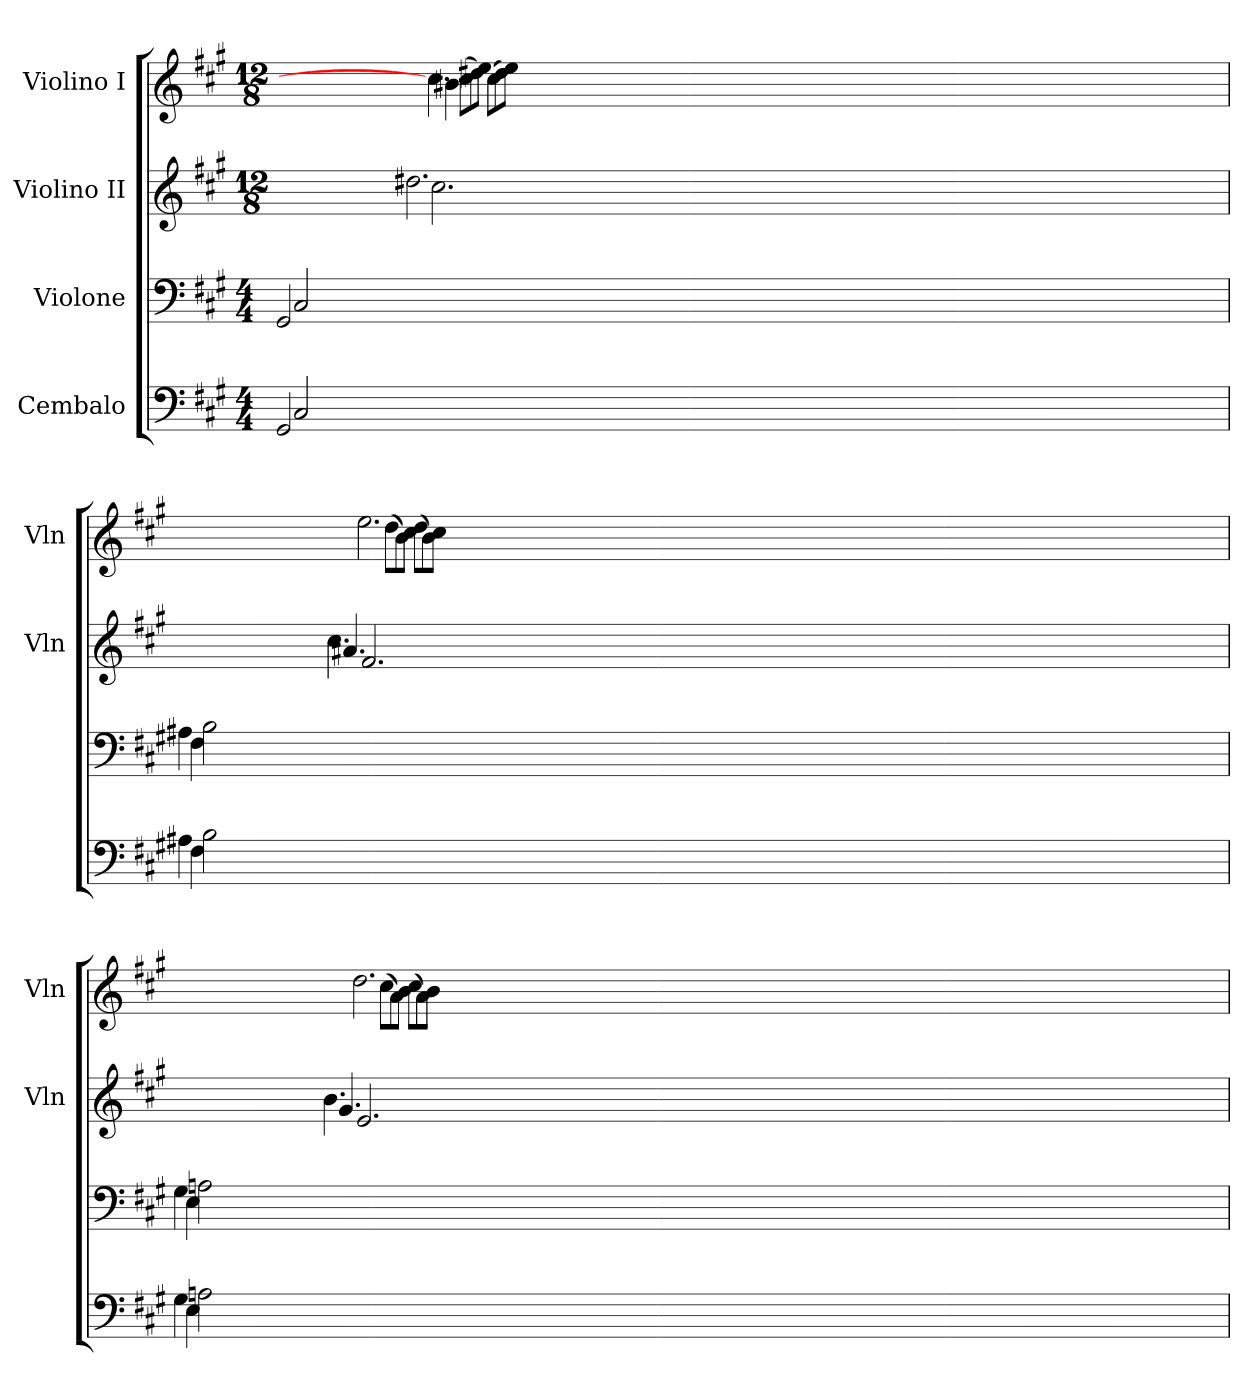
**kern	**kern	**kern	**kern
*part4	*part3	*part2	*part1
*staff4	*staff3	*staff2	*staff1
*I"Cembalo	*I"Violone	*I"Violino II	*I"Violino I
*	*	*I'Vln	*I'Vln
*clefF4	*clefF4	*clefG2	*clefG2
*k[f#c#g#]	*k[f#c#g#]	*k[f#c#g#]	*k[f#c#g#]
*A:	*A:	*A:	*A:
*M4/4	*M4/4	*M12/8	*M12/8
=	=	=	=
2GG#	2GG#	24%227ryy	6%61ryy
2C#	2C#	.	.
24%203ryy	24%203ryy	.	.
6%55ryy	6%55ryy	2.dd#X	.
.	.	.	4.cc#]
.	.	2.cc#	.
.	.	.	4.b#X
.	.	.	(8cc#L
.	.	12ryy	.
.	.	24%5ryy	8dd#X)
.	.	.	8eeJ
.	.	3ryy	.
.	.	.	(8cc#L
.	.	.	8dd#)
.	.	.	8eeJ
.	.	24%11ryy	.
.	.	.	12%1045ryy
.	.	12%7ryy	.
.	.	8%689ryy	.
24%221ryy	24%221ryy	.	.
24%229ryy	24%229ryy	.	.
12%119ryy	12%119ryy	.	.
24%241ryy	24%241ryy	.	.
6%61ryy	6%61ryy	.	.
24%247ryy	24%247ryy	.	.
12%125ryy	12%125ryy	.	.
24%253ryy	24%253ryy	.	.
=	=	=	=
4A#X	4A#X	24%239ryy	3%32ryy
4F#	4F#	.	.
2B	2B	.	.
24%215ryy	24%215ryy	.	.
3%28ryy	3%28ryy	4.cc#	.
.	.	4.a#X	.
.	.	.	2.ee
.	.	2.f#	.
.	.	.	(8ddL
.	.	12ryy	.
.	.	24%5ryy	8b)
.	.	.	8cc#J
.	.	3ryy	.
.	.	.	(8ddL
.	.	.	8b)
.	.	.	8cc#J
.	.	24%11ryy	.
.	.	.	8%727ryy
.	.	12%7ryy	.
.	.	12%1079ryy	.
3%29ryy	3%29ryy	.	.
24%233ryy	24%233ryy	.	.
12%125ryy	12%125ryy	.	.
24%253ryy	24%253ryy	.	.
3%32ryy	3%32ryy	.	.
24%259ryy	24%259ryy	.	.
12%131ryy	12%131ryy	.	.
24%265ryy	24%265ryy	.	.
=	=	=	=
4G#	4G#	24%251ryy	6%67ryy
4E	4E	.	.
2An	2An	.	.
24%227ryy	24%227ryy	.	.
6%59ryy	6%59ryy	4.b	.
.	.	4.g#	.
.	.	.	2.dd
.	.	2.e	.
.	.	.	(8cc#L
.	.	12ryy	.
.	.	24%5ryy	8a)
.	.	.	8bJ
.	.	3ryy	.
.	.	.	(8cc#L
.	.	.	8a)
.	.	.	8bJ
.	.	24%11ryy	.
.	.	.	8%763ryy
.	.	12%7ryy	.
.	.	12%1133ryy	.
6%61ryy	6%61ryy	.	.
24%245ryy	24%245ryy	.	.
12%131ryy	12%131ryy	.	.
24%265ryy	24%265ryy	.	.
6%67ryy	6%67ryy	.	.
24%271ryy	24%271ryy	.	.
12%137ryy	12%137ryy	.	.
24%277ryy	24%277ryy	.	.
=	=	=	=
*-	*-	*-	*-
